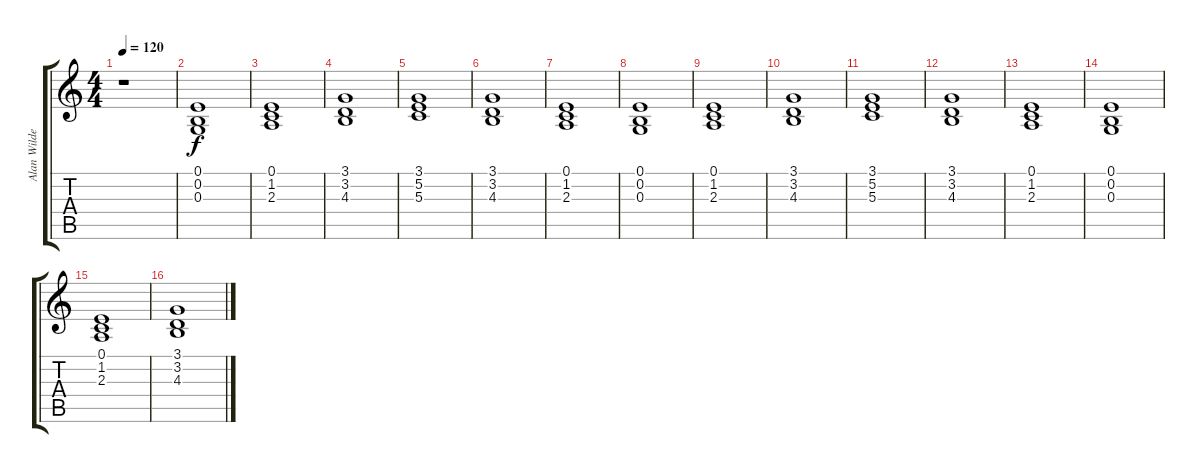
\track ("Alan Wilder - Strings" "Alan Wilde") {instrument synthstrings1}
\staff {score tabs}
\tuning (E4 B3 G3 D3 A2 E2) {hide}
\ts (4 4)
\tempo 120
\clef g2
\ks c
r.1{dy f} |
(0.1 0.2 0.3).1{balance 5} |
(0.1 1.2 2.3).1 |
(3.1 3.2 4.3).1 |
(3.1 5.2 5.3).1 |
(3.1 3.2 4.3).1 |
(0.1 1.2 2.3).1 |
(0.1 0.2 0.3).1 |
(0.1 1.2 2.3).1 |
(3.1 3.2 4.3).1 |
(3.1 5.2 5.3).1 |
(3.1 3.2 4.3).1 |
(0.1 1.2 2.3).1 |
(0.1 0.2 0.3).1 |
(0.1 1.2 2.3).1 |
(3.1 3.2 4.3).1
